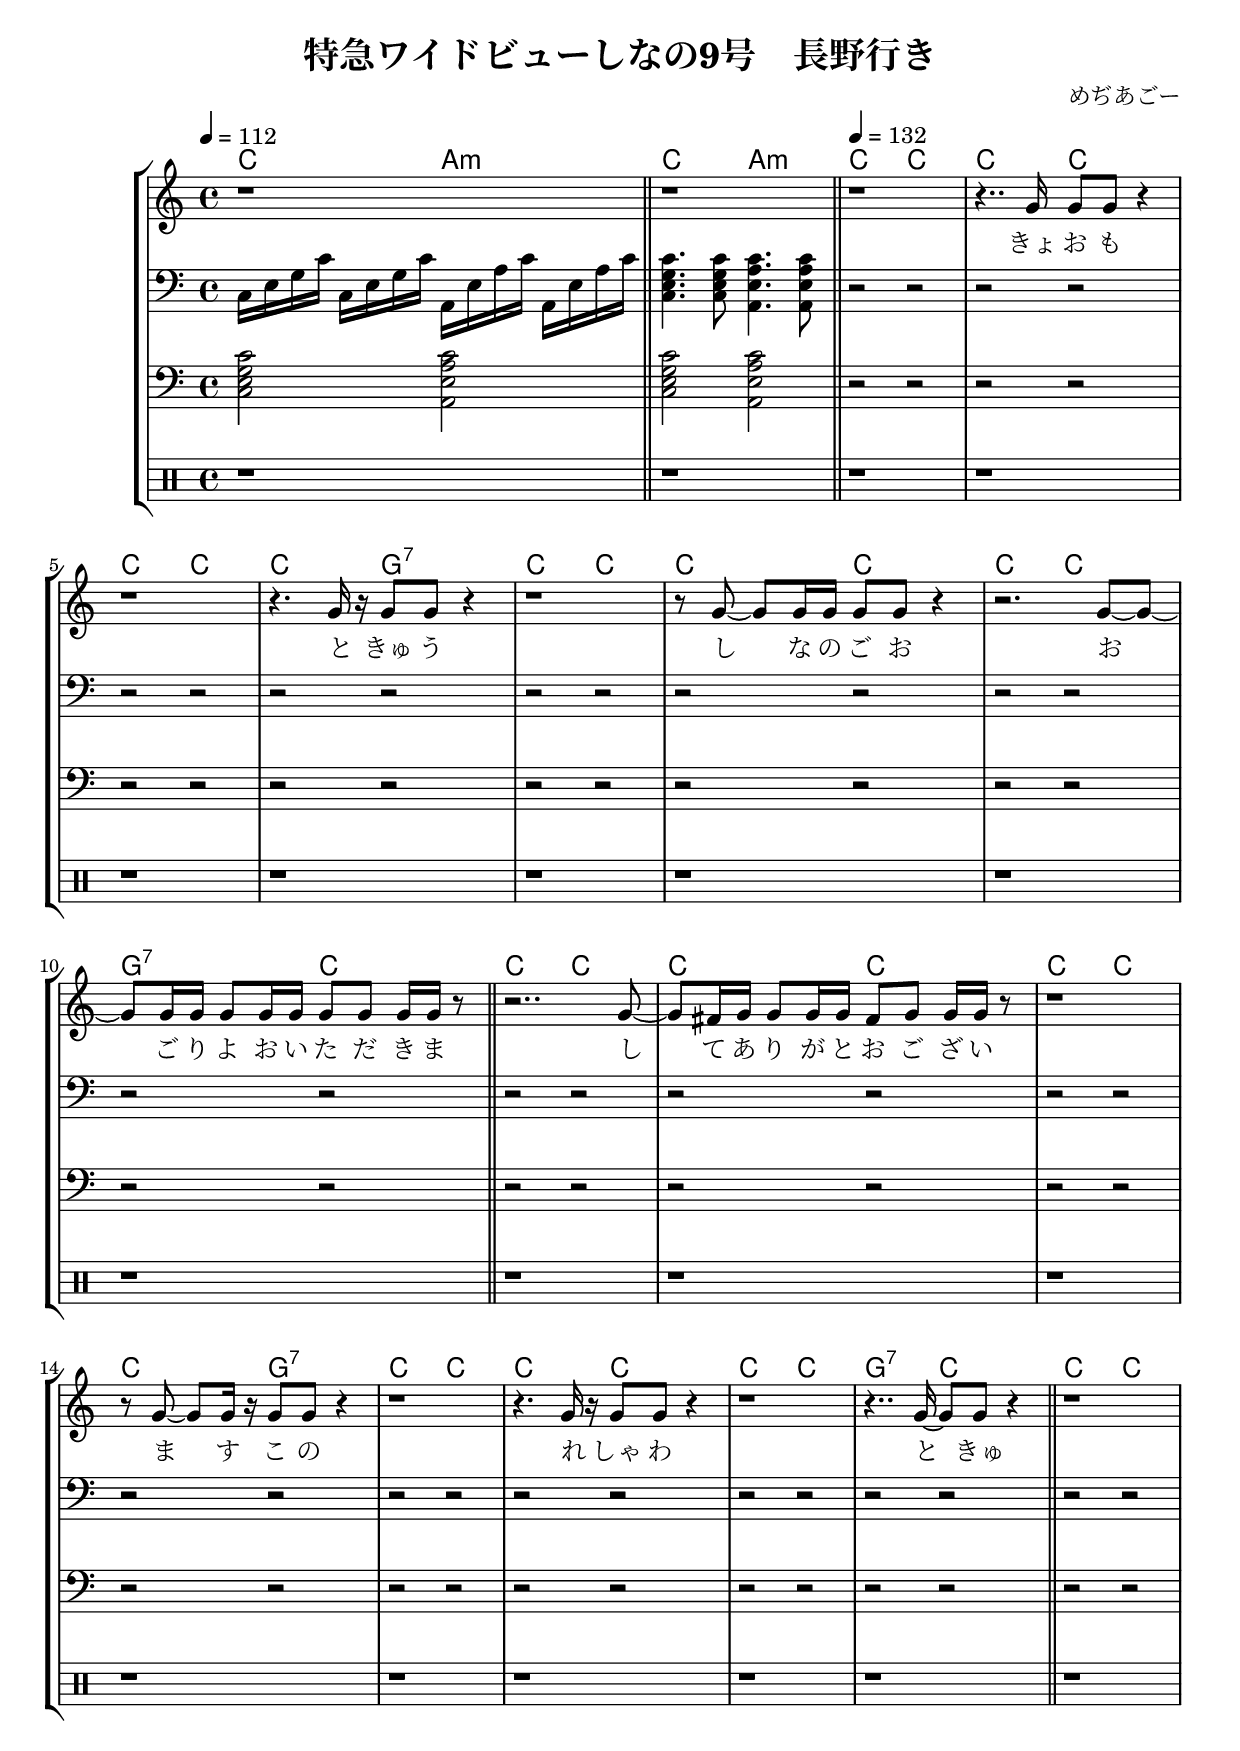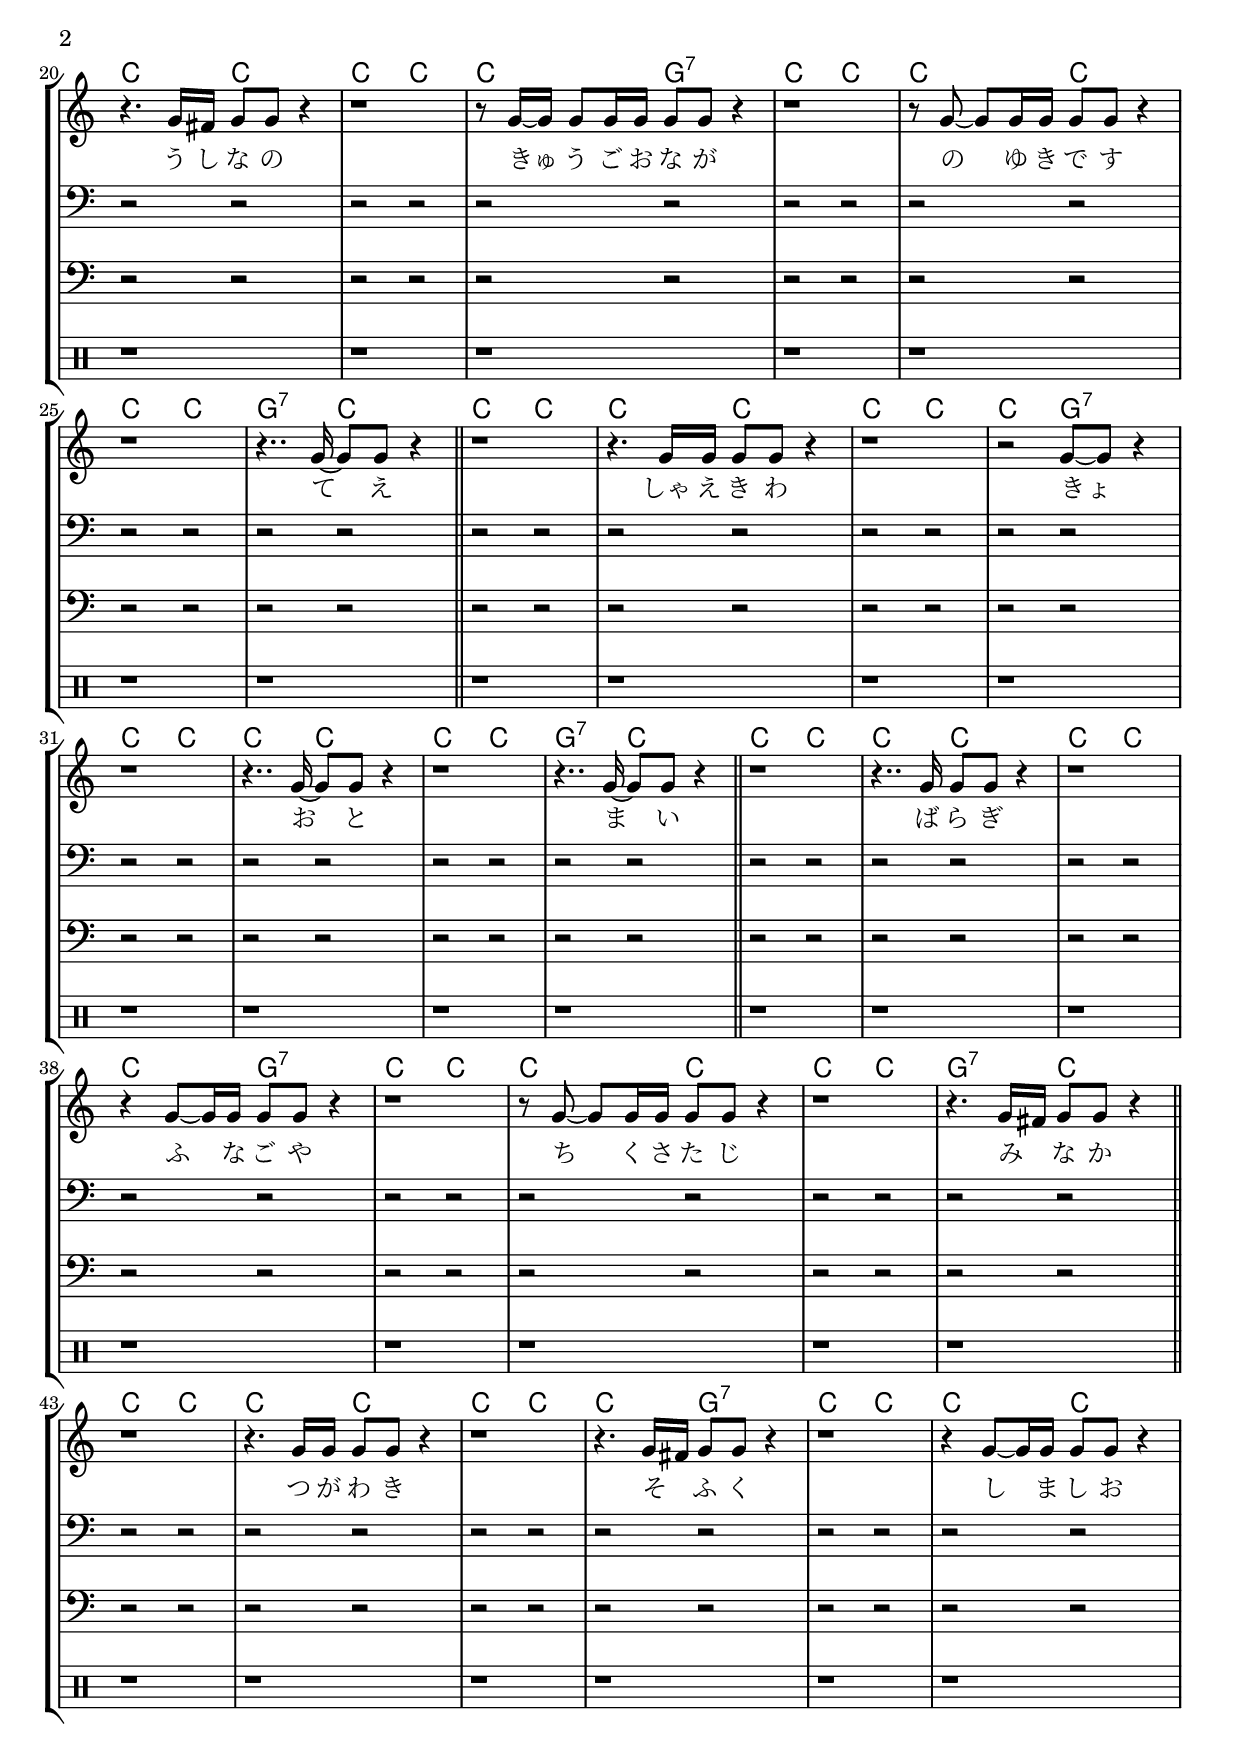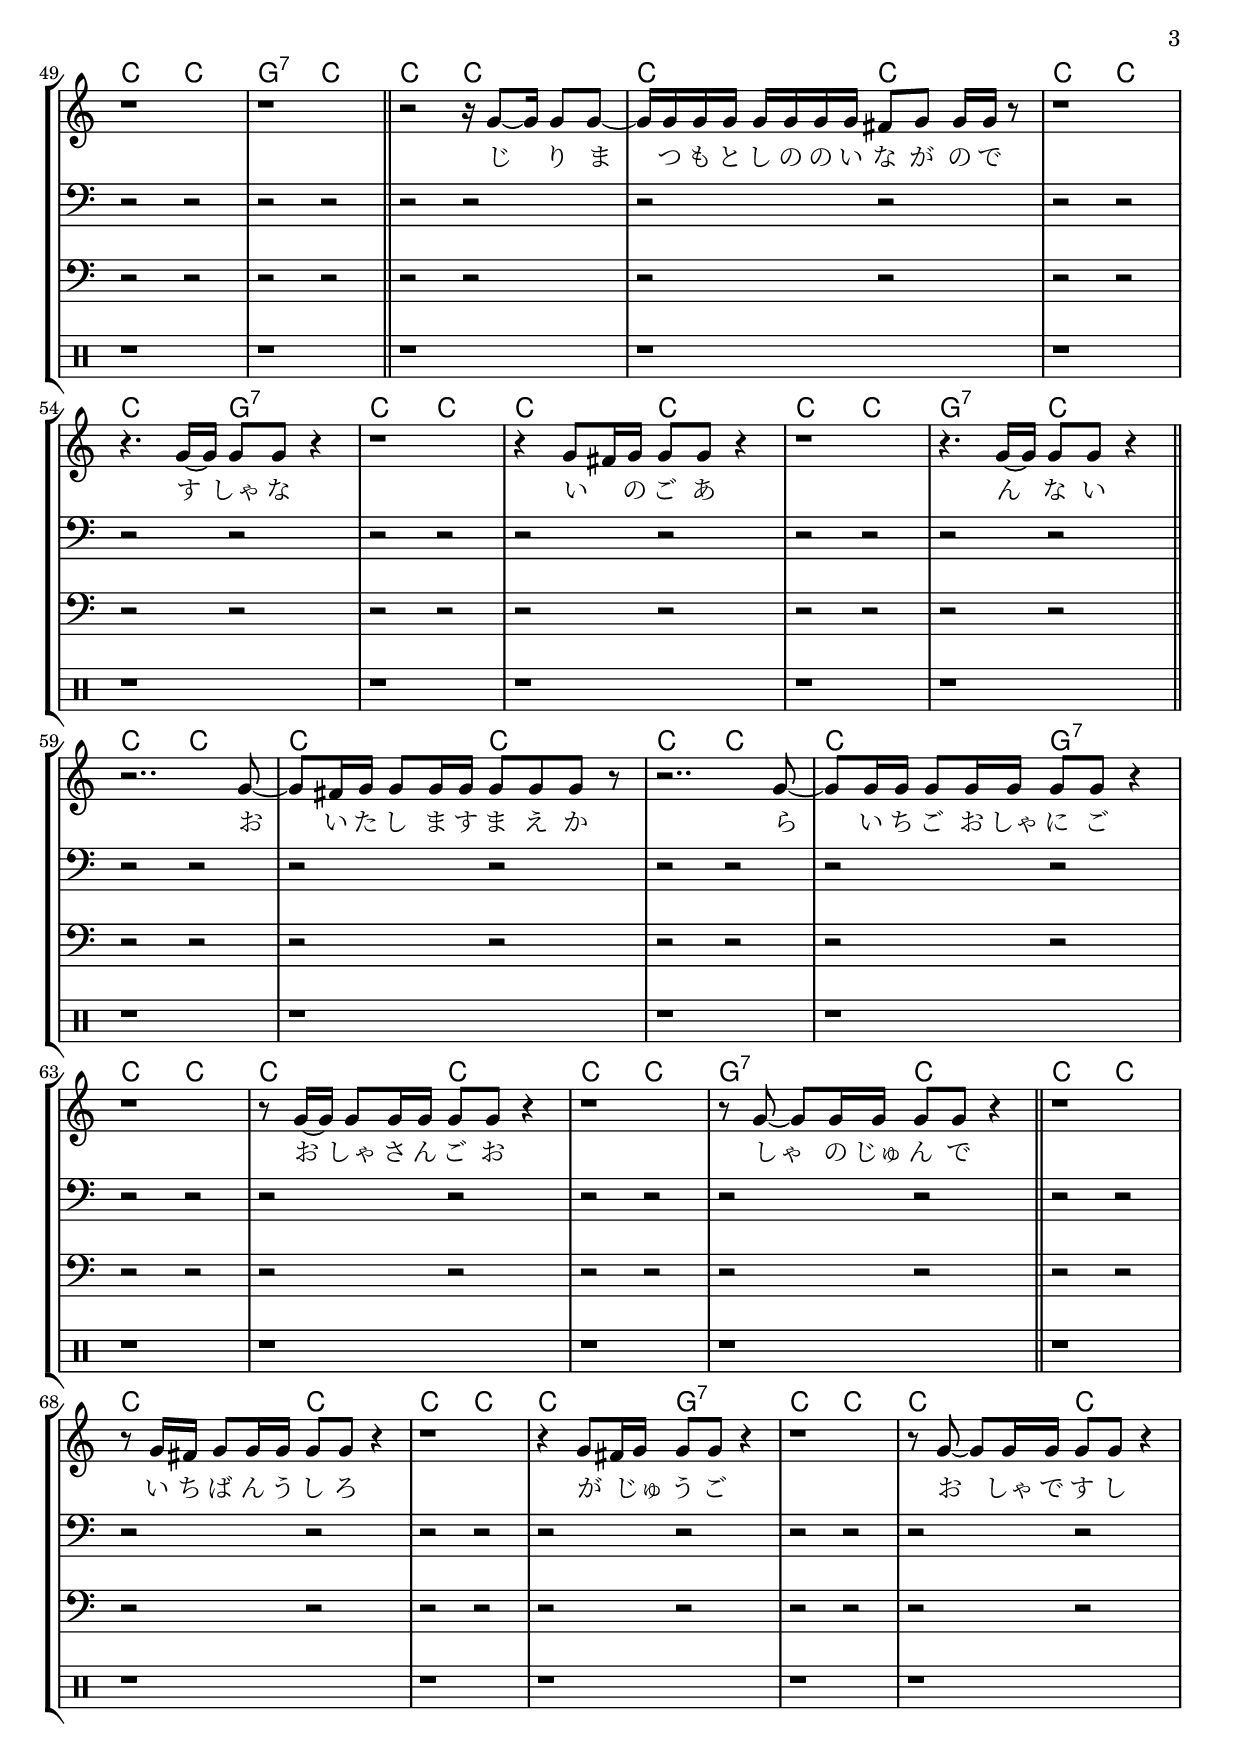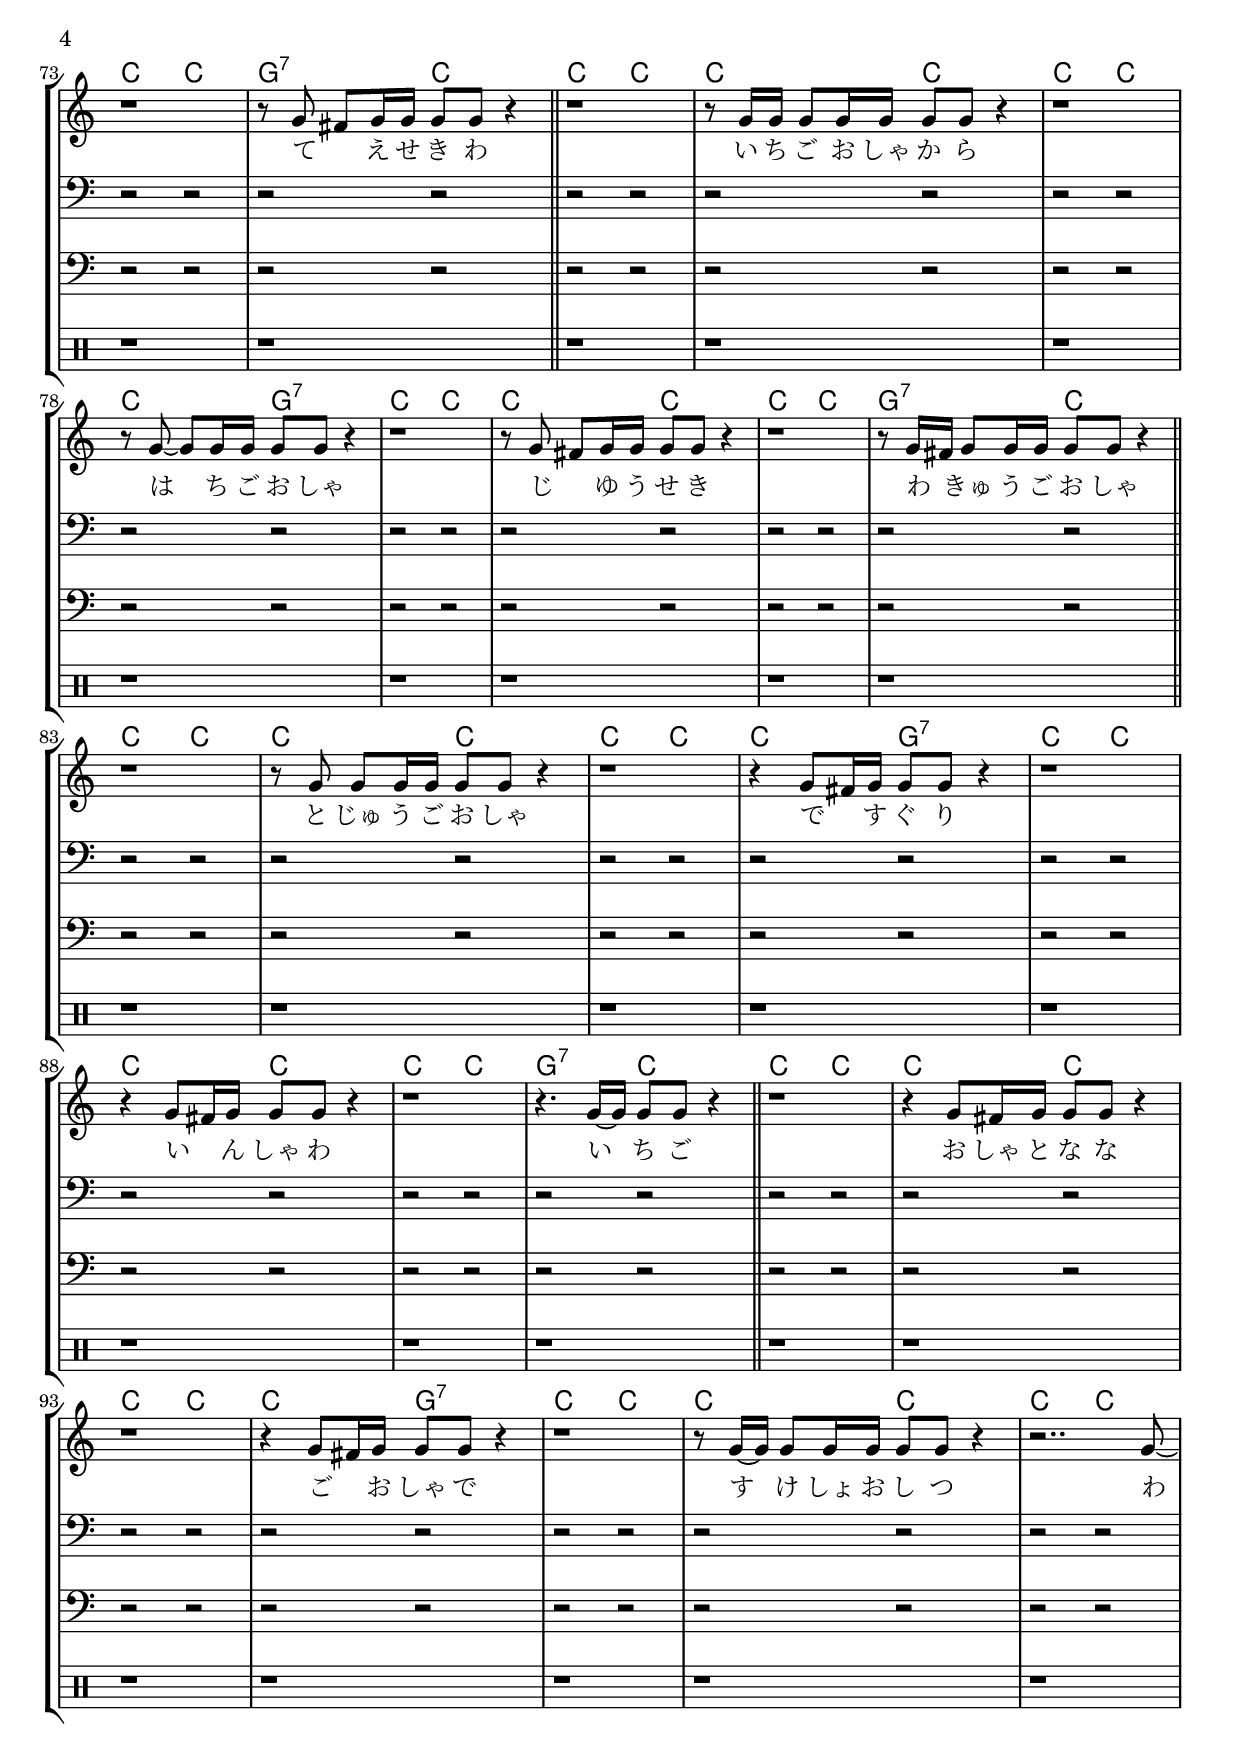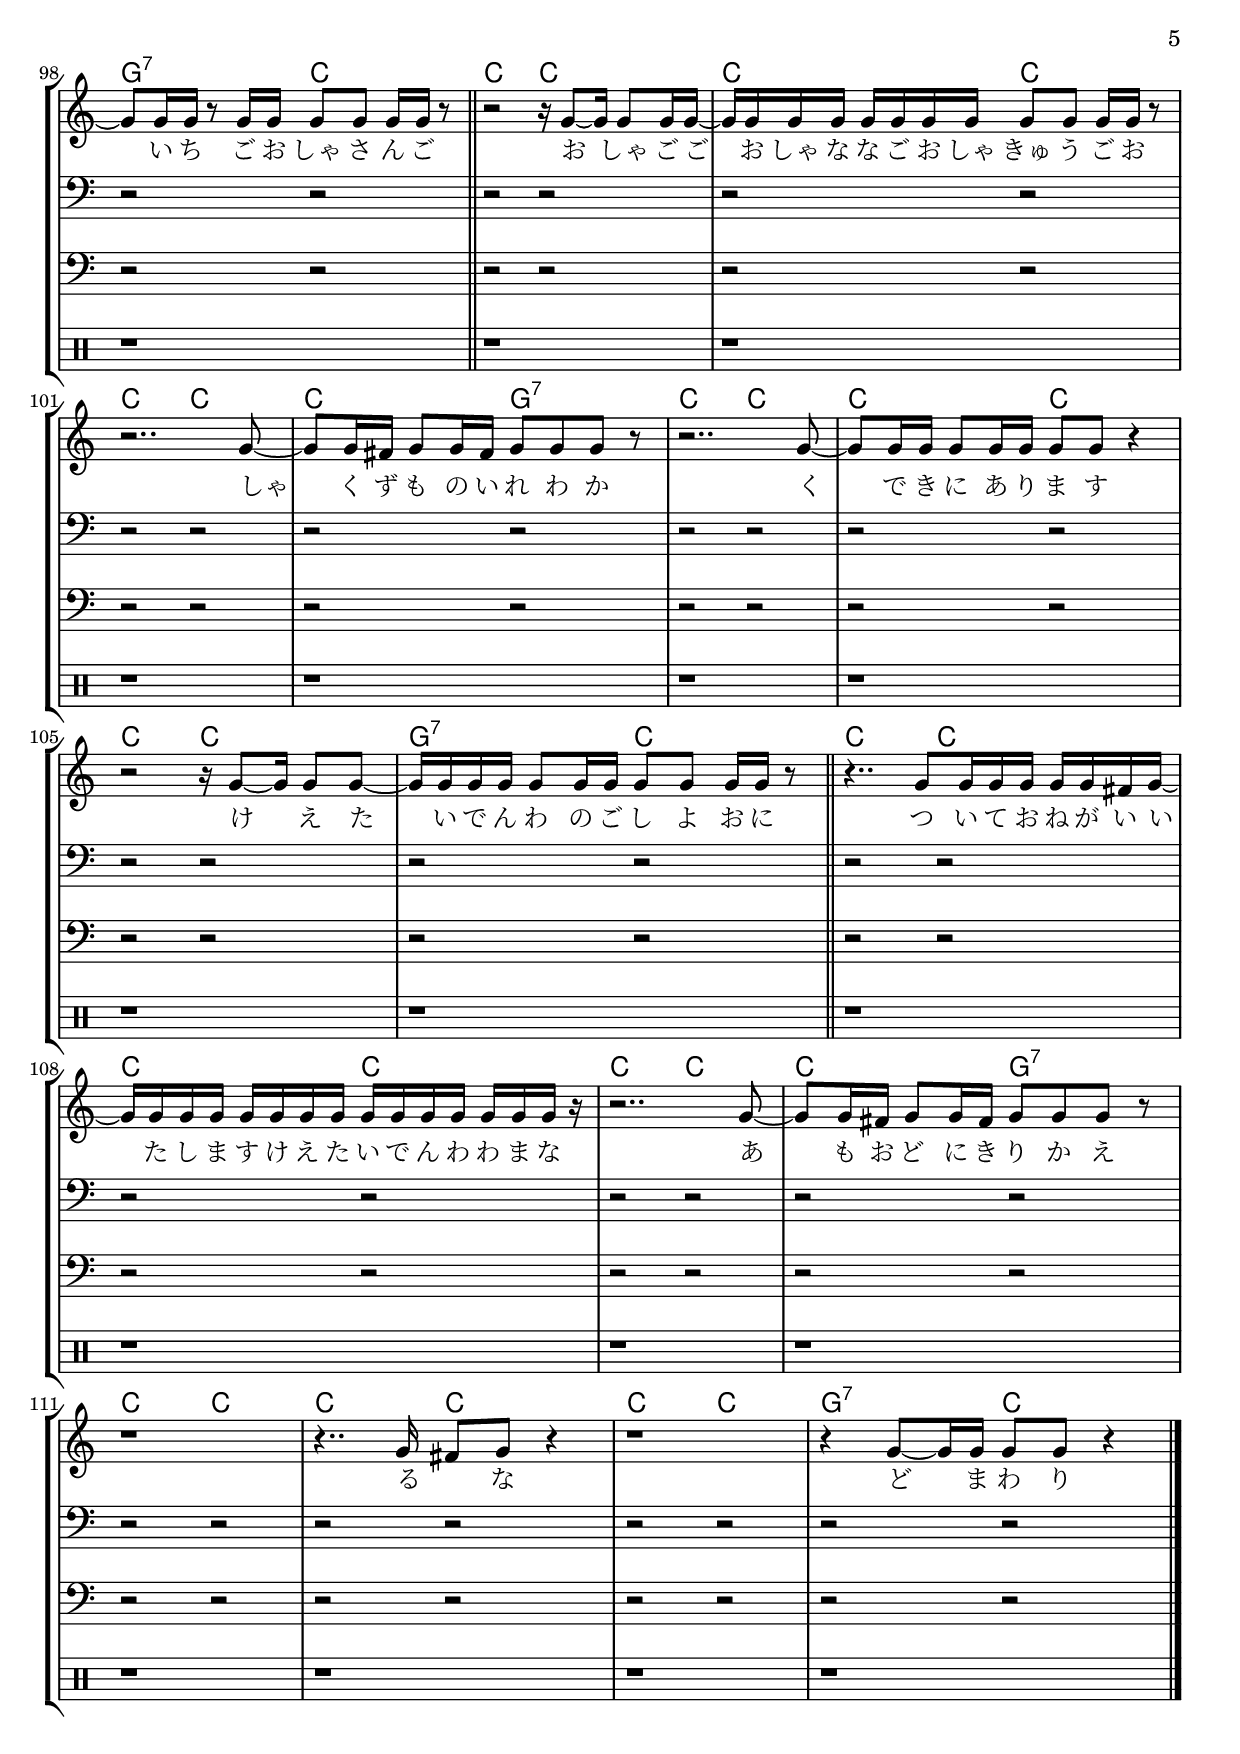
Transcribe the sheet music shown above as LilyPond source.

\version "2.12.1"

\header {
	title = \markup {特急ワイドビューしなの9号　長野行き}
	composer = \markup \center-column {めぢあごー}
}

harmony = \chordmode {
	c2 a:m 

	c a:m 

	c c c c c c c g:7 c c c c c c g:7 c 

	c c c c c c c g:7 c c c c c c g:7 c 

	c c c c c c c g:7 c c c c c c g:7 c 

	c c c c c c c g:7 c c c c c c g:7 c 

	c c c c c c c g:7 c c c c c c g:7 c 

	c c c c c c c g:7 c c c c c c g:7 c 

	c c c c c c c g:7 c c c c c c g:7 c 

	c c c c c c c g:7 c c c c c c g:7 c 

	c c c c c c c g:7 c c c c c c g:7 c 

	c c c c c c c g:7 c c c c c c g:7 c 

	c c c c c c c g:7 c c c c c c g:7 c 

	c c c c c c c g:7 c c c c c c g:7 c 

	c c c c c c c g:7 c c c c c c g:7 c 

	c c c c c c c g:7 c c c c c c g:7 c 
}

melody = {
	\key c \major
	\tempo 4 = 112
	r1   
	r1   
	\set Staff.midiInstrument = #"fss0.32"
		\tempo 4 = 132
r1
r4.. g'16  g'8  g'8  r4~ 
	r1~ 
	r4.  g'16  r16  g'8  g'8  r4~ 
	r1~ 
	r8  g'8  g'8  g'16  g'16  g'8  g'8  r4~ 
	r2.  g'8  g'8~ 
	g'8  g'16  g'16  g'8  g'16  g'16  g'8  g'8  g'16  g'16  r8
	\set Staff.midiInstrument = #"fss0.32"
	r2.. g'8~ 
	g'8  fis'16  g'16  g'8  g'16  g'16  fis'8  g'8  g'16  g'16  r8~ 
	r1~ 
	r8  g'8  g'8  g'16  r16  g'8  g'8  r4~ 
	r1~ 
	r4.  g'16  r16  g'8  g'8  r4~ 
	r1~ 
	r4..  g'16  g'8  g'8  r4
	\set Staff.midiInstrument = #"fss0.32"
	r1
r4. g'16  fis'16  g'8  g'8  r4~ 
	r1~ 
	r8  g'16  g'16  g'8  g'16  g'16  g'8  g'8  r4~ 
	r1~ 
	r8  g'8  g'8  g'16  g'16  g'8  g'8  r4~ 
	r1~ 
	r4..  g'16  g'8  g'8  r4
	\set Staff.midiInstrument = #"fss0.32"
	r1
r4. g'16  g'16  g'8  g'8  r4~ 
	r1~ 
	r2  g'8  g'8  r4~ 
	r1~ 
	r4..  g'16  g'8  g'8  r4~ 
	r1~ 
	r4..  g'16  g'8  g'8  r4
	\set Staff.midiInstrument = #"fss0.32"
	r1
r4.. g'16  g'8  g'8  r4~ 
	r1~ 
	r4  g'8  g'16  g'16  g'8  g'8  r4~ 
	r1~ 
	r8  g'8  g'8  g'16  g'16  g'8  g'8  r4~ 
	r1~ 
	r4.  g'16  fis'16  g'8  g'8  r4
	\set Staff.midiInstrument = #"fss0.32"
	r1
r4. g'16  g'16  g'8  g'8  r4~ 
	r1~ 
	r4.  g'16  fis'16  g'8  g'8  r4~ 
	r1~ 
	r4  g'8  g'16  g'16  g'8  g'8  r4
	r1 r1 	\set Staff.midiInstrument = #"fss0.32"
	r2~r16 g'8  g'16  g'8  g'8~ 
	g'16  g'16  g'16  g'16  g'16  g'16  g'16  g'16  fis'8  g'8  g'16  g'16  r8~ 
	r1~ 
	r4.  g'16  g'16  g'8  g'8  r4~ 
	r1~ 
	r4  g'8  fis'16  g'16  g'8  g'8  r4~ 
	r1~ 
	r4.  g'16  g'16  g'8  g'8  r4
	\set Staff.midiInstrument = #"fss0.32"
	r2.. g'8~ 
	g'8  fis'16  g'16  g'8  g'16  g'16  g'8  g'8  g'8  r8~ 
	r2..  g'8~ 
	g'8  g'16  g'16  g'8  g'16  g'16  g'8  g'8  r4~ 
	r1~ 
	r8  g'16  g'16  g'8  g'16  g'16  g'8  g'8  r4~ 
	r1~ 
	r8  g'8  g'8  g'16  g'16  g'8  g'8  r4
	\set Staff.midiInstrument = #"fss0.32"
	r1
r8 g'16  fis'16  g'8  g'16  g'16  g'8  g'8  r4~ 
	r1~ 
	r4  g'8  fis'16  g'16  g'8  g'8  r4~ 
	r1~ 
	r8  g'8  g'8  g'16  g'16  g'8  g'8  r4~ 
	r1~ 
	r8  g'8  fis'8  g'16  g'16  g'8  g'8  r4
	\set Staff.midiInstrument = #"fss0.32"
	r1
r8 g'16  g'16  g'8  g'16  g'16  g'8  g'8  r4~ 
	r1~ 
	r8  g'8  g'8  g'16  g'16  g'8  g'8  r4~ 
	r1~ 
	r8  g'8  fis'8  g'16  g'16  g'8  g'8  r4~ 
	r1~ 
	r8  g'16  fis'16  g'8  g'16  g'16  g'8  g'8  r4
	\set Staff.midiInstrument = #"fss0.32"
	r1
r8 g'8  g'8  g'16  g'16  g'8  g'8  r4~ 
	r1~ 
	r4  g'8  fis'16  g'16  g'8  g'8  r4~ 
	r1~ 
	r4  g'8  fis'16  g'16  g'8  g'8  r4~ 
	r1~ 
	r4.  g'16  g'16  g'8  g'8  r4
	\set Staff.midiInstrument = #"fss0.32"
	r1
r4 g'8  fis'16  g'16  g'8  g'8  r4~ 
	r1~ 
	r4  g'8  fis'16  g'16  g'8  g'8  r4~ 
	r1~ 
	r8  g'16  g'16  g'8  g'16  g'16  g'8  g'8  r4~ 
	r2..  g'8~ 
	g'8  g'16  g'16  r8  g'16  g'16  g'8  g'8  g'16  g'16  r8
	\set Staff.midiInstrument = #"fss0.32"
	r2~r16 g'8  g'16  g'8  g'16  g'16~ 
	g'16  g'16  g'16  g'16  g'16  g'16  g'16  g'16  g'8  g'8  g'16  g'16  r8~ 
	r2..  g'8~ 
	g'8  g'16  fis'16  g'8  g'16  fis'16  g'8  g'8  g'8  r8~ 
	r2..  g'8~ 
	g'8  g'16  g'16  g'8  g'16  g'16  g'8  g'8  r4~ 
	r2~r16  g'8  g'16  g'8  g'8~ 
	g'16  g'16  g'16  g'16  g'8  g'16  g'16  g'8  g'8  g'16  g'16  r8
	\set Staff.midiInstrument = #"fss0.32"
	r4.. g'8  g'16  g'16  g'16  g'16  g'16  fis'16  g'16~ 
	g'16  g'16  g'16  g'16  g'16  g'16  g'16  g'16  g'16  g'16  g'16  g'16  g'16  g'16  g'16  r16~ 
	r2..  g'8~ 
	g'8  g'16  fis'16  g'8  g'16  fis'16  g'8  g'8  g'8  r8~ 
	r1~ 
	r4..  g'16  fis'8  g'8  r4~ 
	r1~ 
	r4  g'8  g'16  g'16  g'8  g'8  r4
	\bar "|."
}

words = \lyricmode {
	
	
	きょ  お  も  と  きゅ  う  し  な  の  ご  お  お  ご  り  よ  お  い  た  だ  き  ま  し  て  
	あ  り  が  と  お  ご  ざ  い  ま  す  こ  の  れ  しゃ  わ  と  きゅ  う  し  な  の  
	きゅ  う  ご  お  な  が  の  ゆ  き  で  す  て  え  しゃ  え  き  わ  きょ  お  と  
	ま  い  ば  ら  ぎ  ふ  な  ご  や  ち  く  さ  
	た  じ  み  な  か  つ  が  わ  き  そ  ふ  く  し  ま  し  お  じ  り  
	ま  つ  も  と  し  の  の  い  な  が  の  で  す  
	しゃ  な  い  の  ご  あ  ん  な  い  お  い  た  し  ま  す  ま  え  か  ら  い  ち  ご  お  しゃ  に  ご  お  しゃ  
	さ  ん  ご  お  しゃ  の  じゅ  ん  で  い  ち  ば  ん  う  し  ろ  が  じゅ  う  ご  お  しゃ  で  す  し  て  え  せ  き  わ  
	い  ち  ご  お  しゃ  か  ら  は  ち  ご  お  しゃ  じ  ゆ  う  せ  き  わ  きゅ  う  ご  お  しゃ  と  
	じゅ  う  ご  お  しゃ  で  す  ぐ  り  い  ん  しゃ  わ  い  ち  ご  お  しゃ  と  な  な  ご  お  しゃ  で  す  
	け  しょ  お  し  つ  わ  い  ち  ご  お  しゃ  さ  ん  ご  お  しゃ  ご  ご  お  しゃ  
	な  な  ご  お  しゃ  きゅ  う  ご  お  しゃ  く  ず  も  の  い  れ  わ  か  く  で  き  に  あ  り  ま  す  
	け  え  た  い  で  ん  わ  の  ご  し  よ  お  に  つ  い  て  お  ね  が  い  い  た  し  ま  す  け  え  た  い  で  ん  わ  わ  ま  な  あ  も  お  ど  に  き  り  か  え  る  な  ど  
	ま  わ  り  の  お  きゃ  く  さ  ま  の  ご  め  え  わ  く  に  な  ら  な  い  よ  お  お  ね  が  い  い  た  し  ま  す  つ  ぎ  わ  きょ  お  と  で  す  
}

tempochange = {
	\tempo 4 = 112
	r1 \bar "||"
	\tempo 4 = 112
	r1 \bar "||"
	\tempo 4 = 132
	r1 | r1 | r1 | r1 | r1 | r1 | r1 | r1 \bar "||"
	\tempo 4 = 132
	r1 | r1 | r1 | r1 | r1 | r1 | r1 | r1 \bar "||"
	\tempo 4 = 132
	r1 | r1 | r1 | r1 | r1 | r1 | r1 | r1 \bar "||"
	\tempo 4 = 132
	r1 | r1 | r1 | r1 | r1 | r1 | r1 | r1 \bar "||"
	\tempo 4 = 132
	r1 | r1 | r1 | r1 | r1 | r1 | r1 | r1 \bar "||"
	\tempo 4 = 132
	r1 | r1 | r1 | r1 | r1 | r1 | r1 | r1 \bar "||"
	\tempo 4 = 132
	r1 | r1 | r1 | r1 | r1 | r1 | r1 | r1 \bar "||"
	\tempo 4 = 132
	r1 | r1 | r1 | r1 | r1 | r1 | r1 | r1 \bar "||"
	\tempo 4 = 132
	r1 | r1 | r1 | r1 | r1 | r1 | r1 | r1 \bar "||"
	\tempo 4 = 132
	r1 | r1 | r1 | r1 | r1 | r1 | r1 | r1 \bar "||"
	\tempo 4 = 132
	r1 | r1 | r1 | r1 | r1 | r1 | r1 | r1 \bar "||"
	\tempo 4 = 132
	r1 | r1 | r1 | r1 | r1 | r1 | r1 | r1 \bar "||"
	\tempo 4 = 132
	r1 | r1 | r1 | r1 | r1 | r1 | r1 | r1 \bar "||"
	\tempo 4 = 132
	r1 | r1 | r1 | r1 | r1 | r1 | r1 | r1 \bar "|."
}

mainacc = {
	\clef bass
	\set Staff.midiInstrument = #"Music box"
	\key c \major
	\tempo 4 = 112
	c16 e g c' c e g c'
	a,16 e a c' a, e a c'
	\bar "||"

	\set Staff.midiInstrument = #"Music box"
	<c e g c'>4. <c e g c'>8
	<a, e a c'>4. <a, e a c'>8
	\bar "||"

	\set Staff.midiInstrument = #"Acoustic grand"
	\tempo 4 = 132
	r2
	r2
	r2
	r2
	r2
	r2
	r2
	r2
	r2
	r2
	r2
	r2
	r2
	r2
	r2
	r2
	\bar "||"

	\set Staff.midiInstrument = #"Acoustic grand"
	r2
	r2
	r2
	r2
	r2
	r2
	r2
	r2
	r2
	r2
	r2
	r2
	r2
	r2
	r2
	r2
	\bar "||"

	\set Staff.midiInstrument = #"Acoustic grand"
	r2
	r2
	r2
	r2
	r2
	r2
	r2
	r2
	r2
	r2
	r2
	r2
	r2
	r2
	r2
	r2
	\bar "||"

	\set Staff.midiInstrument = #"Acoustic grand"
	r2
	r2
	r2
	r2
	r2
	r2
	r2
	r2
	r2
	r2
	r2
	r2
	r2
	r2
	r2
	r2
	\bar "||"

	\set Staff.midiInstrument = #"Acoustic grand"
	r2
	r2
	r2
	r2
	r2
	r2
	r2
	r2
	r2
	r2
	r2
	r2
	r2
	r2
	r2
	r2
	\bar "||"

	\set Staff.midiInstrument = #"Acoustic grand"
	r2
	r2
	r2
	r2
	r2
	r2
	r2
	r2
	r2
	r2
	r2
	r2
	r2
	r2
	r2
	r2
	\bar "||"

	\set Staff.midiInstrument = #"Acoustic grand"
	r2
	r2
	r2
	r2
	r2
	r2
	r2
	r2
	r2
	r2
	r2
	r2
	r2
	r2
	r2
	r2
	\bar "||"

	\set Staff.midiInstrument = #"Acoustic grand"
	r2
	r2
	r2
	r2
	r2
	r2
	r2
	r2
	r2
	r2
	r2
	r2
	r2
	r2
	r2
	r2
	\bar "||"

	\set Staff.midiInstrument = #"Acoustic grand"
	r2
	r2
	r2
	r2
	r2
	r2
	r2
	r2
	r2
	r2
	r2
	r2
	r2
	r2
	r2
	r2
	\bar "||"

	\set Staff.midiInstrument = #"Acoustic grand"
	r2
	r2
	r2
	r2
	r2
	r2
	r2
	r2
	r2
	r2
	r2
	r2
	r2
	r2
	r2
	r2
	\bar "||"

	\set Staff.midiInstrument = #"Acoustic grand"
	r2
	r2
	r2
	r2
	r2
	r2
	r2
	r2
	r2
	r2
	r2
	r2
	r2
	r2
	r2
	r2
	\bar "||"

	\set Staff.midiInstrument = #"Acoustic grand"
	r2
	r2
	r2
	r2
	r2
	r2
	r2
	r2
	r2
	r2
	r2
	r2
	r2
	r2
	r2
	r2
	\bar "||"

	\set Staff.midiInstrument = #"Acoustic grand"
	r2
	r2
	r2
	r2
	r2
	r2
	r2
	r2
	r2
	r2
	r2
	r2
	r2
	r2
	r2
	r2
	\bar "||"

	\set Staff.midiInstrument = #"Acoustic grand"
	r2
	r2
	r2
	r2
	r2
	r2
	r2
	r2
	r2
	r2
	r2
	r2
	r2
	r2
	r2
	r2
	\bar "|."
}

subacc = {
	\clef bass
	\set Staff.midiInstrument = #"Music box"
	\key c \major
	\tempo 4 = 112
	<c e g c'>2
	<a, e a c'>2
	\bar "||"

	\set Staff.midiInstrument = #"Music box"
	<c e g c'>2
	<a, e a c'>2
	\bar "||"

	\set Staff.midiInstrument = #"Acoustic grand"
	\tempo 4 = 132
	r2
	r2
	r2
	r2
	r2
	r2
	r2
	r2
	r2
	r2
	r2
	r2
	r2
	r2
	r2
	r2
	\bar "||"

	\set Staff.midiInstrument = #"Acoustic grand"
	r2
	r2
	r2
	r2
	r2
	r2
	r2
	r2
	r2
	r2
	r2
	r2
	r2
	r2
	r2
	r2
	\bar "||"

	\set Staff.midiInstrument = #"Acoustic grand"
	r2
	r2
	r2
	r2
	r2
	r2
	r2
	r2
	r2
	r2
	r2
	r2
	r2
	r2
	r2
	r2
	\bar "||"

	\set Staff.midiInstrument = #"Acoustic grand"
	r2
	r2
	r2
	r2
	r2
	r2
	r2
	r2
	r2
	r2
	r2
	r2
	r2
	r2
	r2
	r2
	\bar "||"

	\set Staff.midiInstrument = #"Acoustic grand"
	r2
	r2
	r2
	r2
	r2
	r2
	r2
	r2
	r2
	r2
	r2
	r2
	r2
	r2
	r2
	r2
	\bar "||"

	\set Staff.midiInstrument = #"Acoustic grand"
	r2
	r2
	r2
	r2
	r2
	r2
	r2
	r2
	r2
	r2
	r2
	r2
	r2
	r2
	r2
	r2
	\bar "||"

	\set Staff.midiInstrument = #"Acoustic grand"
	r2
	r2
	r2
	r2
	r2
	r2
	r2
	r2
	r2
	r2
	r2
	r2
	r2
	r2
	r2
	r2
	\bar "||"

	\set Staff.midiInstrument = #"Acoustic grand"
	r2
	r2
	r2
	r2
	r2
	r2
	r2
	r2
	r2
	r2
	r2
	r2
	r2
	r2
	r2
	r2
	\bar "||"

	\set Staff.midiInstrument = #"Acoustic grand"
	r2
	r2
	r2
	r2
	r2
	r2
	r2
	r2
	r2
	r2
	r2
	r2
	r2
	r2
	r2
	r2
	\bar "||"

	\set Staff.midiInstrument = #"Acoustic grand"
	r2
	r2
	r2
	r2
	r2
	r2
	r2
	r2
	r2
	r2
	r2
	r2
	r2
	r2
	r2
	r2
	\bar "||"

	\set Staff.midiInstrument = #"Acoustic grand"
	r2
	r2
	r2
	r2
	r2
	r2
	r2
	r2
	r2
	r2
	r2
	r2
	r2
	r2
	r2
	r2
	\bar "||"

	\set Staff.midiInstrument = #"Acoustic grand"
	r2
	r2
	r2
	r2
	r2
	r2
	r2
	r2
	r2
	r2
	r2
	r2
	r2
	r2
	r2
	r2
	\bar "||"

	\set Staff.midiInstrument = #"Acoustic grand"
	r2
	r2
	r2
	r2
	r2
	r2
	r2
	r2
	r2
	r2
	r2
	r2
	r2
	r2
	r2
	r2
	\bar "||"

	\set Staff.midiInstrument = #"Acoustic grand"
	r2
	r2
	r2
	r2
	r2
	r2
	r2
	r2
	r2
	r2
	r2
	r2
	r2
	r2
	r2
	r2
	\bar "|."
}

percA = {
	\drummode {
	r1 \bar "||"
	r1 \bar "||"
	r1 |r1 |r1 |r1 |r1 |r1 |r1 |r1 \bar "||"
	r1 |r1 |r1 |r1 |r1 |r1 |r1 |r1 \bar "||"
	r1 |r1 |r1 |r1 |r1 |r1 |r1 |r1 \bar "||"
	r1 |r1 |r1 |r1 |r1 |r1 |r1 |r1 \bar "||"
	r1 |r1 |r1 |r1 |r1 |r1 |r1 |r1 \bar "||"
	r1 |r1 |r1 |r1 |r1 |r1 |r1 |r1 \bar "||"
	r1 |r1 |r1 |r1 |r1 |r1 |r1 |r1 \bar "||"
	r1 |r1 |r1 |r1 |r1 |r1 |r1 |r1 \bar "||"
	r1 |r1 |r1 |r1 |r1 |r1 |r1 |r1 \bar "||"
	r1 |r1 |r1 |r1 |r1 |r1 |r1 |r1 \bar "||"
	r1 |r1 |r1 |r1 |r1 |r1 |r1 |r1 \bar "||"
	r1 |r1 |r1 |r1 |r1 |r1 |r1 |r1 \bar "||"
	r1 |r1 |r1 |r1 |r1 |r1 |r1 |r1 \bar "||"
	r1 |r1 |r1 |r1 |r1 |r1 |r1 |r1 \bar "|."
	}
}

percB = {
	\drummode {
	r1 \bar "||"
	r1 \bar "||"
	r1 |r1 |r1 |r1 |r1 |r1 |r1 |r1 \bar "||"
	r1 |r1 |r1 |r1 |r1 |r1 |r1 |r1 \bar "||"
	r1 |r1 |r1 |r1 |r1 |r1 |r1 |r1 \bar "||"
	r1 |r1 |r1 |r1 |r1 |r1 |r1 |r1 \bar "||"
	r1 |r1 |r1 |r1 |r1 |r1 |r1 |r1 \bar "||"
	r1 |r1 |r1 |r1 |r1 |r1 |r1 |r1 \bar "||"
	r1 |r1 |r1 |r1 |r1 |r1 |r1 |r1 \bar "||"
	r1 |r1 |r1 |r1 |r1 |r1 |r1 |r1 \bar "||"
	r1 |r1 |r1 |r1 |r1 |r1 |r1 |r1 \bar "||"
	r1 |r1 |r1 |r1 |r1 |r1 |r1 |r1 \bar "||"
	r1 |r1 |r1 |r1 |r1 |r1 |r1 |r1 \bar "||"
	r1 |r1 |r1 |r1 |r1 |r1 |r1 |r1 \bar "||"
	r1 |r1 |r1 |r1 |r1 |r1 |r1 |r1 \bar "||"
	r1 |r1 |r1 |r1 |r1 |r1 |r1 |r1 \bar "|."
	}
}

percC = {
	\drummode {
	r1 \bar "||"
	r1 \bar "||"
	r1 |r1 |r1 |r1 |r1 |r1 |r1 |r1 \bar "||"
	r1 |r1 |r1 |r1 |r1 |r1 |r1 |r1 \bar "||"
	r1 |r1 |r1 |r1 |r1 |r1 |r1 |r1 \bar "||"
	r1 |r1 |r1 |r1 |r1 |r1 |r1 |r1 \bar "||"
	r1 |r1 |r1 |r1 |r1 |r1 |r1 |r1 \bar "||"
	r1 |r1 |r1 |r1 |r1 |r1 |r1 |r1 \bar "||"
	r1 |r1 |r1 |r1 |r1 |r1 |r1 |r1 \bar "||"
	r1 |r1 |r1 |r1 |r1 |r1 |r1 |r1 \bar "||"
	r1 |r1 |r1 |r1 |r1 |r1 |r1 |r1 \bar "||"
	r1 |r1 |r1 |r1 |r1 |r1 |r1 |r1 \bar "||"
	r1 |r1 |r1 |r1 |r1 |r1 |r1 |r1 \bar "||"
	r1 |r1 |r1 |r1 |r1 |r1 |r1 |r1 \bar "||"
	r1 |r1 |r1 |r1 |r1 |r1 |r1 |r1 \bar "||"
	r1 |r1 |r1 |r1 |r1 |r1 |r1 |r1 \bar "|."
	}
}

percD = {
	\drummode {
	r1 \bar "||"
	r1 \bar "||"
	r1 |r1 |r1 |r1 |r1 |r1 |r1 |r1 \bar "||"
	r1 |r1 |r1 |r1 |r1 |r1 |r1 |r1 \bar "||"
	r1 |r1 |r1 |r1 |r1 |r1 |r1 |r1 \bar "||"
	r1 |r1 |r1 |r1 |r1 |r1 |r1 |r1 \bar "||"
	r1 |r1 |r1 |r1 |r1 |r1 |r1 |r1 \bar "||"
	r1 |r1 |r1 |r1 |r1 |r1 |r1 |r1 \bar "||"
	r1 |r1 |r1 |r1 |r1 |r1 |r1 |r1 \bar "||"
	r1 |r1 |r1 |r1 |r1 |r1 |r1 |r1 \bar "||"
	r1 |r1 |r1 |r1 |r1 |r1 |r1 |r1 \bar "||"
	r1 |r1 |r1 |r1 |r1 |r1 |r1 |r1 \bar "||"
	r1 |r1 |r1 |r1 |r1 |r1 |r1 |r1 \bar "||"
	r1 |r1 |r1 |r1 |r1 |r1 |r1 |r1 \bar "||"
	r1 |r1 |r1 |r1 |r1 |r1 |r1 |r1 \bar "||"
	r1 |r1 |r1 |r1 |r1 |r1 |r1 |r1 \bar "|."
	}
}

percE = {
	\drummode {
	r1 \bar "||"
	r1 \bar "||"
	r1 |r1 |r1 |r1 |r1 |r1 |r1 |r1 \bar "||"
	r1 |r1 |r1 |r1 |r1 |r1 |r1 |r1 \bar "||"
	r1 |r1 |r1 |r1 |r1 |r1 |r1 |r1 \bar "||"
	r1 |r1 |r1 |r1 |r1 |r1 |r1 |r1 \bar "||"
	r1 |r1 |r1 |r1 |r1 |r1 |r1 |r1 \bar "||"
	r1 |r1 |r1 |r1 |r1 |r1 |r1 |r1 \bar "||"
	r1 |r1 |r1 |r1 |r1 |r1 |r1 |r1 \bar "||"
	r1 |r1 |r1 |r1 |r1 |r1 |r1 |r1 \bar "||"
	r1 |r1 |r1 |r1 |r1 |r1 |r1 |r1 \bar "||"
	r1 |r1 |r1 |r1 |r1 |r1 |r1 |r1 \bar "||"
	r1 |r1 |r1 |r1 |r1 |r1 |r1 |r1 \bar "||"
	r1 |r1 |r1 |r1 |r1 |r1 |r1 |r1 \bar "||"
	r1 |r1 |r1 |r1 |r1 |r1 |r1 |r1 \bar "||"
	r1 |r1 |r1 |r1 |r1 |r1 |r1 |r1 \bar "|."
	}
}

\score {
	<<
		\new StaffGroup <<
			\new ChordNames {\harmony}
			\new Voice = "melody" {\melody}
			\new Lyrics \lyricsto "melody" \words
			\new Staff = "mainacc" {\mainacc}
			\new Staff = "subacc" {\subacc}
			\new DrumStaff <<
				\new DrumVoice {\percA}
				\new DrumVoice {\percB}
				\new DrumVoice {\percC}
				\new DrumVoice {\percD}
				\new DrumVoice {\percE}
			>>
		>>
	>>
	\layout { }
}
